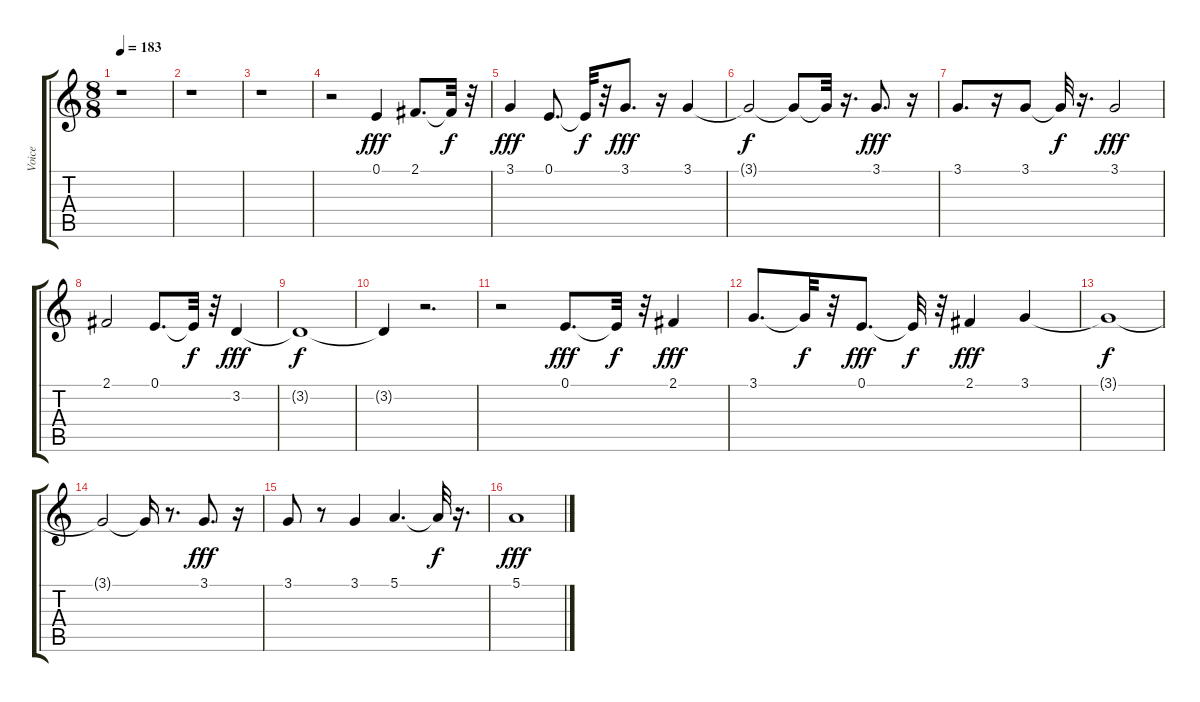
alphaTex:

\track ("Voice" "Voice") {instrument fx5brightness}
\staff {score tabs}
\tuning (E4 B3 G3 D3 A2 E2) {hide}
\ts (8 8)
\tempo 183
\clef g2
\ks c
r.1{dy fff} |
r.1 |
r.1 |
r.2 0.1.4 2.1.8{d} 2.1{t}.32{dy f} r.32 |
3.1.4{dy fff} 0.1.8{d} 0.1{t}.32{dy f} r.32 3.1.8{d dy fff} r.16 3.1.4 |
3.1{t}.2{dy f} 3.1{t}.8 3.1{t}.32 r.16{d} 3.1.8{d dy fff} r.16 |
3.1.8{d} r.16 3.1.8 3.1{t}.32{dy f} r.16{d} 3.1.2{dy fff} |
2.1.2 0.1.8{d} 0.1{t}.32{dy f} r.32 3.2.4{dy fff} |
3.2{t}.1{dy f} |
3.2{t}.4 r.2{d} |
r.2 0.1.8{d dy fff} 0.1{t}.32{dy f} r.32 2.1.4{dy fff} |
3.1.8{d} 3.1{t}.32{dy f} r.32 0.1.8{d dy fff} 0.1{t}.32{dy f} r.32 2.1.4{dy fff} 3.1.4 |
3.1{t}.1{dy f} |
3.1{t}.2 3.1{t}.16 r.8{d} 3.1.8{d dy fff} r.16 |
3.1.8 r.8 3.1.4 5.1.4{d} 5.1{t}.32{dy f} r.16{d} |
5.1.1{dy fff}
